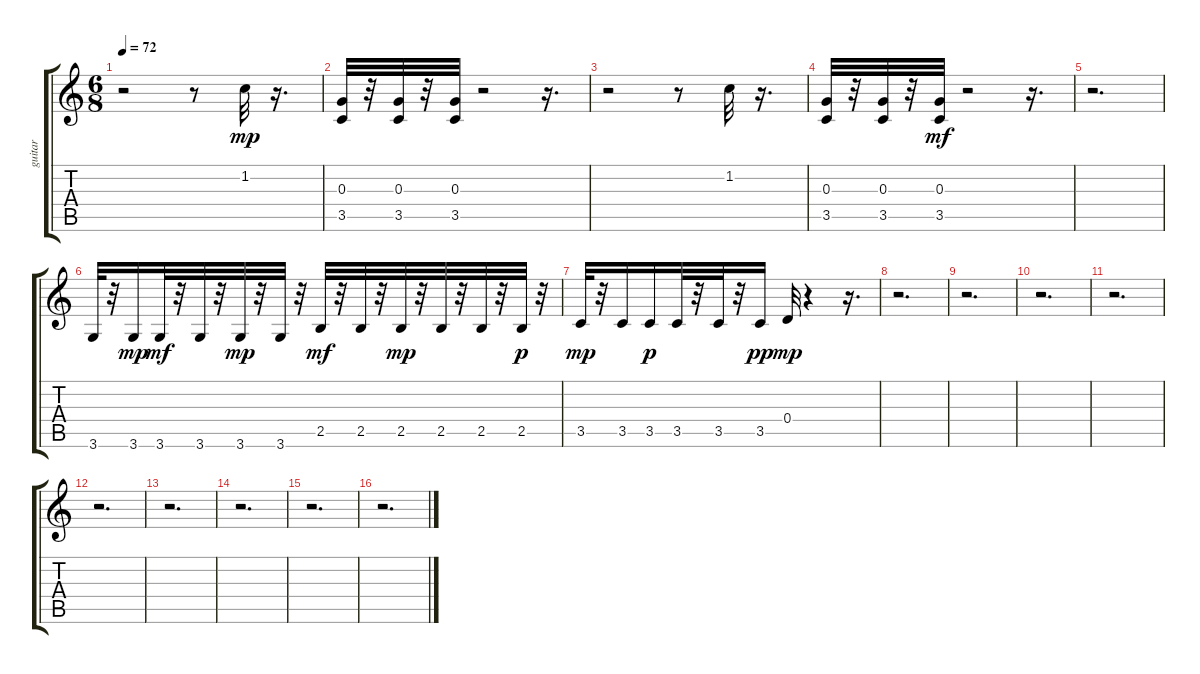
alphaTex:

\track ("guitar" "guitar") {instrument overdrivenguitar}
\staff {score tabs}
\tuning (E4 B3 G3 D3 A2 E2) {hide}
\ts (6 8)
\tempo 72
\clef g2
\ks c
r.2{dy mf} r.8 1.2.32{dy mp} r.16{d} |
(0.3 3.5).32 r.32 (0.3 3.5).32 r.32 (0.3 3.5).32 r.2 r.16{d} |
r.2 r.8 1.2.32 r.16{d} |
(0.3 3.5).32 r.32 (0.3 3.5).32 r.32 (0.3 3.5).32{dy mf} r.2 r.16{d} |
r.2{d} |
3.6.32 r.32 3.6.16{dy mp} 3.6.32{dy mf} r.32 3.6.32 r.32 3.6.32{dy mp} r.32 3.6.32 r.32 2.5.32{dy mf} r.32 2.5.32 r.32 2.5.32{dy mp} r.32 2.5.32 r.32 2.5.32 r.32 2.5.32{dy p} r.32 |
3.5.32{dy mp} r.32 3.5.16 3.5.16{dy p} 3.5.32 r.32 3.5.32 r.32 3.5.16{dy pp} 0.4.32{dy mp} r.4 r.16{d} |
r.2{d} |
r.2{d} |
r.2{d} |
r.2{d} |
r.2{d} |
r.2{d} |
r.2{d} |
r.2{d} |
r.2{d}
